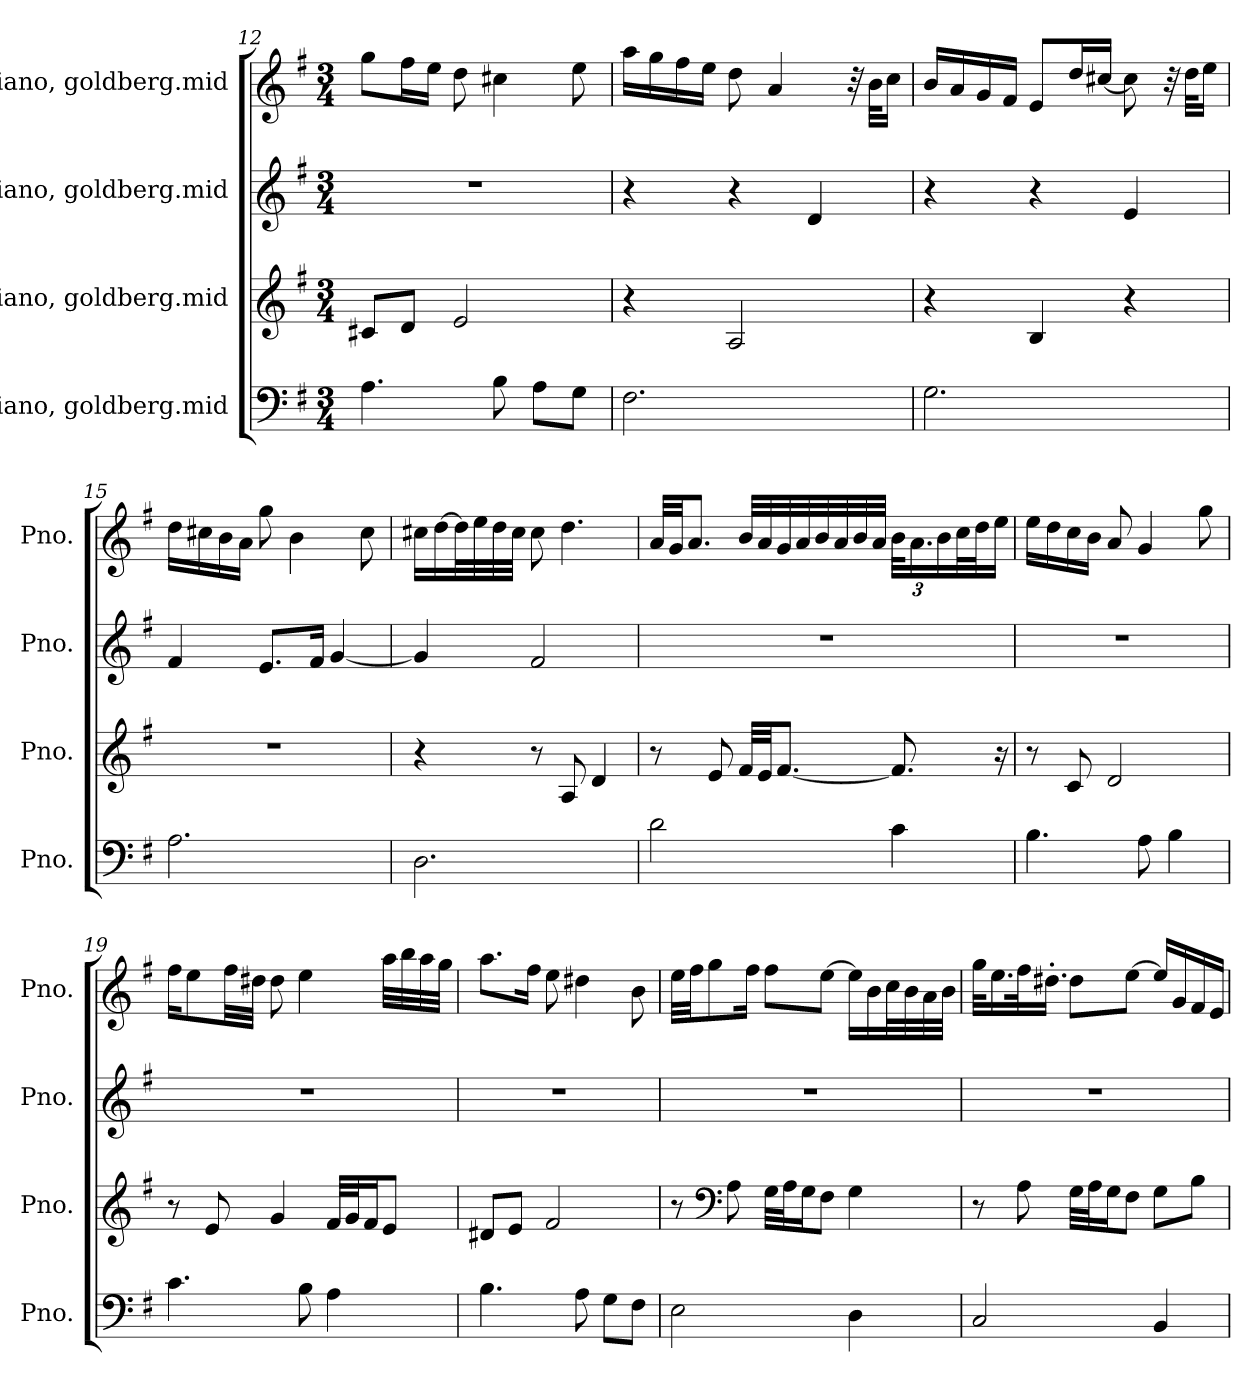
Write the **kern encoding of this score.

**kern	**kern	**kern	**kern
*part4	*part3	*part2	*part1
*staff4	*staff3	*staff2	*staff1
*I"Piano, goldberg.mid	*I"Piano, goldberg.mid	*I"Piano, goldberg.mid	*I"Piano, goldberg.mid
*I'Pno.	*I'Pno.	*I'Pno.	*I'Pno.
*clefF4	*clefG2	*clefG2	*clefG2
*k[f#]	*k[f#]	*k[f#]	*k[f#]
*M3/4	*M3/4	*M3/4	*M3/4
=12	=12	=12	=12
4.A\	8c#X/L	2.r	8gg\L
.	8d/J	.	16ff#\L
.	.	.	16ee\JJ
.	2e/	.	8dd\
8B\	.	.	4cc#X\
8A\L	.	.	.
8G\J	.	.	8ee\
=13	=13	=13	=13
2.F#\	4r	4r	16aa\LL
.	.	.	16gg\
.	.	.	16ff#\
.	.	.	16ee\JJ
.	2A/	4r	8dd\
.	.	.	4a/
.	.	4d/	.
.	.	.	32r
.	.	.	32b\KLL
.	.	.	16cc\JJ
!!LO:LB:g=z
=14	=14	=14	=14
2.G\	4r	4r	16b/LL
.	.	.	16a/
.	.	.	16g/
.	.	.	16f#/JJ
.	4B/	4r	8e/L
.	.	.	16dd/L
.	.	.	[16cc#X/JJ
.	4r	4e/	8cc#\]
.	.	.	32r
.	.	.	32dd\KLL
.	.	.	16ee\JJ
=15	=15	=15	=15
2.A\	2.r	4f#/	16dd\LL
.	.	.	16cc#X\
.	.	.	16b\
.	.	.	16a\JJ
.	.	8.e/L	8gg\
.	.	.	4b\
.	.	16f#/Jk	.
.	.	[4g/	.
.	.	.	8cc#\
=16	=16	=16	=16
2.D\	4r	4g/]	16cc#X\LL
.	.	.	[16dd\
.	.	.	32dd\L]
.	.	.	32ee\
.	.	.	32dd\
.	.	.	32cc#\JJJ
.	8r	2f#/	8cc#\
.	8A/	.	4.dd\
.	4d/	.	.
!!LO:LB:g=z
=17	=17	=17	=17
2d\	8r	2.r	32a/LLL
.	.	.	32g/JJ
.	.	.	8.a/J
.	8e/	.	.
.	32f#/LLL	.	32b/LLL
.	32e/JJ	.	32a/
.	[8.f#/J	.	32g/
.	.	.	32a/
.	.	.	32b/
.	.	.	32a/
.	.	.	32b/
.	.	.	32a/JJJ
*	*	*	*Xbrackettup
4c\	8.f#/]	.	48b\KLL
.	.	.	24.a\
.	.	.	24b\
.	.	.	32cc\L
.	.	.	32dd\J
.	16r	.	16ee\JJ
=18	=18	=18	=18
4.B\	8r	2.r	16ee\LL
.	.	.	16dd\
.	8c/	.	16cc\
.	.	.	16b\JJ
.	2d/	.	8a/
8A\	.	.	4g/
4B\	.	.	.
.	.	.	8gg\
=19	=19	=19	=19
4.c\	8r	2.r	16ff#\KL
.	.	.	8ee\
.	8e/	.	.
.	.	.	32ff#\LL
.	.	.	32dd#X\JJJ
.	4g/	.	8dd#\
8B\	.	.	4ee\
4A\	32f#/LLL	.	.
.	32g/J	.	.
.	16f#/J	.	.
.	8e/J	.	32aa\LLL
.	.	.	32bb\
.	.	.	32aa\
.	.	.	32gg\JJJ
!!LO:PB:g=z
=20	=20	=20	=20
4.B\	8d#X/L	2.r	8.aa\L
.	8e/J	.	.
.	.	.	16ff#\Jk
.	2f#/	.	8ee\
8A\	.	.	4dd#X\
8G\L	.	.	.
8F#\J	.	.	8b\
=21	=21	=21	=21
2E\	8r	2.r	32ee\LLL
.	.	.	32ff#\JJ
.	.	.	8gg\
*	*clefF4	*	*
.	8A\	.	.
.	.	.	16ff#\Jk
.	32G\LLL	.	8ff#\L
.	32A\J	.	.
.	16G\J	.	.
.	8F#\J	.	[8ee\J
4D\	4G\	.	16ee\LL]
.	.	.	16b\
.	.	.	32cc\L
.	.	.	32b\
.	.	.	32a\
.	.	.	32b\JJJ
=22	=22	=22	=22
2C/	8r	2.r	32gg\KLL
.	.	.	16.ee\
.	8A\	.	32ff#\K
.	.	.	16.dd#X'\JJ
.	32G\LLL	.	8dd#\L
.	32A\J	.	.
.	16G\J	.	.
.	8F#\J	.	[8ee\J
4BB/	8G\L	.	16ee/LL]
.	.	.	16g/
.	8B\J	.	16f#/
.	.	.	16e/JJ
=	=	=	=
*-	*-	*-	*-
